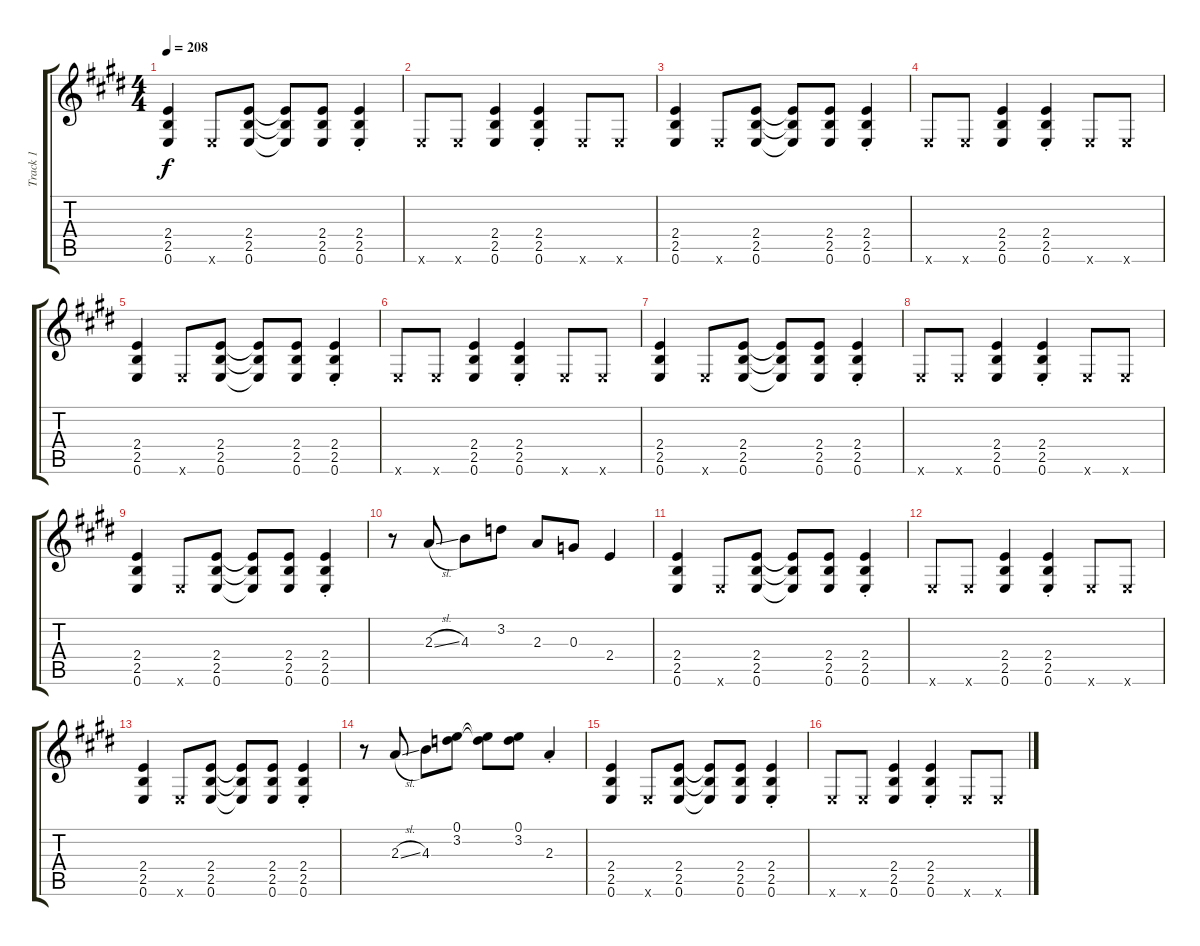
\track ("Track 1" "Track 1") {instrument distortionguitar}
\staff {score tabs}
\tuning (E4 B3 G3 D3 A2 E2) {hide}
\ts (4 4)
\tempo 208
\clef g2
\ks e
(2.4 2.5 0.6).4{dy f} 0.6{x}.8 (2.4 2.5 0.6).8 (2.4{t} 2.5{t} 0.6{t}).8 (2.4 2.5 0.6).8 (2.4{st} 2.5 0.6).4 |
0.6{x}.8 0.6{x}.8 (2.4 2.5 0.6).4 (2.4{st} 2.5 0.6).4 0.6{x}.8 0.6{x}.8 |
(2.4 2.5 0.6).4 0.6{x}.8 (2.4 2.5 0.6).8 (2.4{t} 2.5{t} 0.6{t}).8 (2.4 2.5 0.6).8 (2.4{st} 2.5 0.6).4 |
0.6{x}.8 0.6{x}.8 (2.4 2.5 0.6).4 (2.4{st} 2.5 0.6).4 0.6{x}.8 0.6{x}.8 |
(2.4 2.5 0.6).4 0.6{x}.8 (2.4 2.5 0.6).8 (2.4{t} 2.5{t} 0.6{t}).8 (2.4 2.5 0.6).8 (2.4{st} 2.5 0.6).4 |
0.6{x}.8 0.6{x}.8 (2.4 2.5 0.6).4 (2.4{st} 2.5 0.6).4 0.6{x}.8 0.6{x}.8 |
(2.4 2.5 0.6).4 0.6{x}.8 (2.4 2.5 0.6).8 (2.4{t} 2.5{t} 0.6{t}).8 (2.4 2.5 0.6).8 (2.4{st} 2.5 0.6).4 |
0.6{x}.8 0.6{x}.8 (2.4 2.5 0.6).4 (2.4{st} 2.5 0.6).4 0.6{x}.8 0.6{x}.8 |
(2.4 2.5 0.6).4 0.6{x}.8 (2.4 2.5 0.6).8 (2.4{t} 2.5{t} 0.6{t}).8 (2.4 2.5 0.6).8 (2.4{st} 2.5 0.6).4 |
r.8 2.3{sl}.8 4.3.8 3.2.8 2.3.8 0.3.8 2.4.4 |
(2.4 2.5 0.6).4 0.6{x}.8 (2.4 2.5 0.6).8 (2.4{t} 2.5{t} 0.6{t}).8 (2.4 2.5 0.6).8 (2.4{st} 2.5 0.6).4 |
0.6{x}.8 0.6{x}.8 (2.4 2.5 0.6).4 (2.4{st} 2.5 0.6).4 0.6{x}.8 0.6{x}.8 |
(2.4 2.5 0.6).4 0.6{x}.8 (2.4 2.5 0.6).8 (2.4{t} 2.5{t} 0.6{t}).8 (2.4 2.5 0.6).8 (2.4{st} 2.5 0.6).4 |
r.8 2.3{sl}.8 4.3.8 (0.1 3.2).8 (0.1{t} 3.2{t}).8 (0.1 3.2).8 2.3{st}.4 |
(2.4 2.5 0.6).4 0.6{x}.8 (2.4 2.5 0.6).8 (2.4{t} 2.5{t} 0.6{t}).8 (2.4 2.5 0.6).8 (2.4{st} 2.5 0.6).4 |
0.6{x}.8 0.6{x}.8 (2.4 2.5 0.6).4 (2.4{st} 2.5 0.6).4 0.6{x}.8 0.6{x}.8
